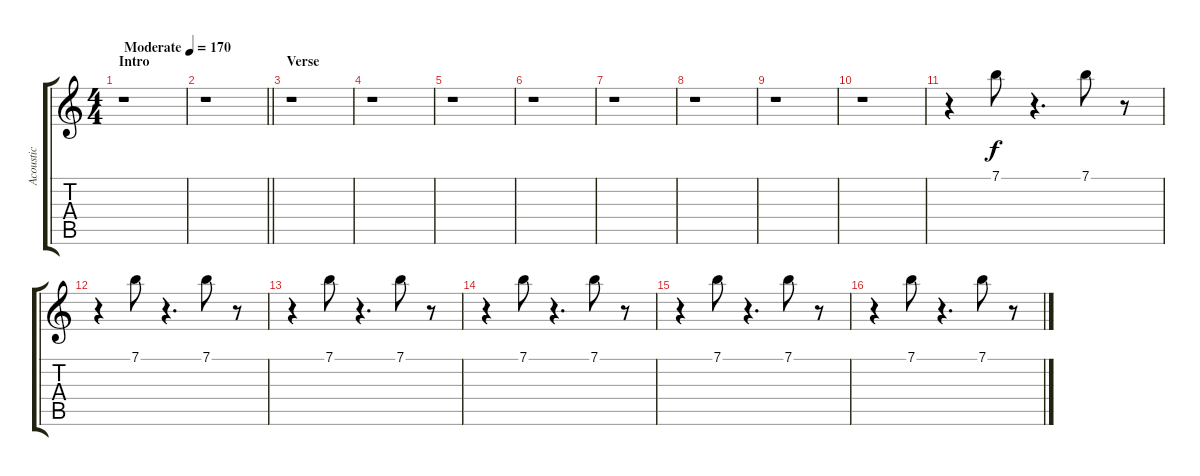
\track ("Acoustic" "Acoustic") {instrument acousticguitarsteel}
\staff {score tabs}
\tuning (E4 B3 G3 D3 A2 E2) {hide}
\ts (4 4)
\section ("" "Intro")
\tempo (170 "Moderate")
\clef g2
\ks c
r.1{dy f instrument acousticguitarsteel} |
\barLineRight lightlight
r.1 |
\section ("" "Verse")
r.1 |
r.1 |
r.1 |
r.1 |
r.1 |
r.1 |
r.1 |
r.1 |
r.4 7.1.8 r.4{d} 7.1.8 r.8 |
r.4 7.1.8 r.4{d} 7.1.8 r.8 |
r.4 7.1.8 r.4{d} 7.1.8 r.8 |
r.4 7.1.8 r.4{d} 7.1.8 r.8 |
r.4 7.1.8 r.4{d} 7.1.8 r.8 |
r.4 7.1.8 r.4{d} 7.1.8 r.8
